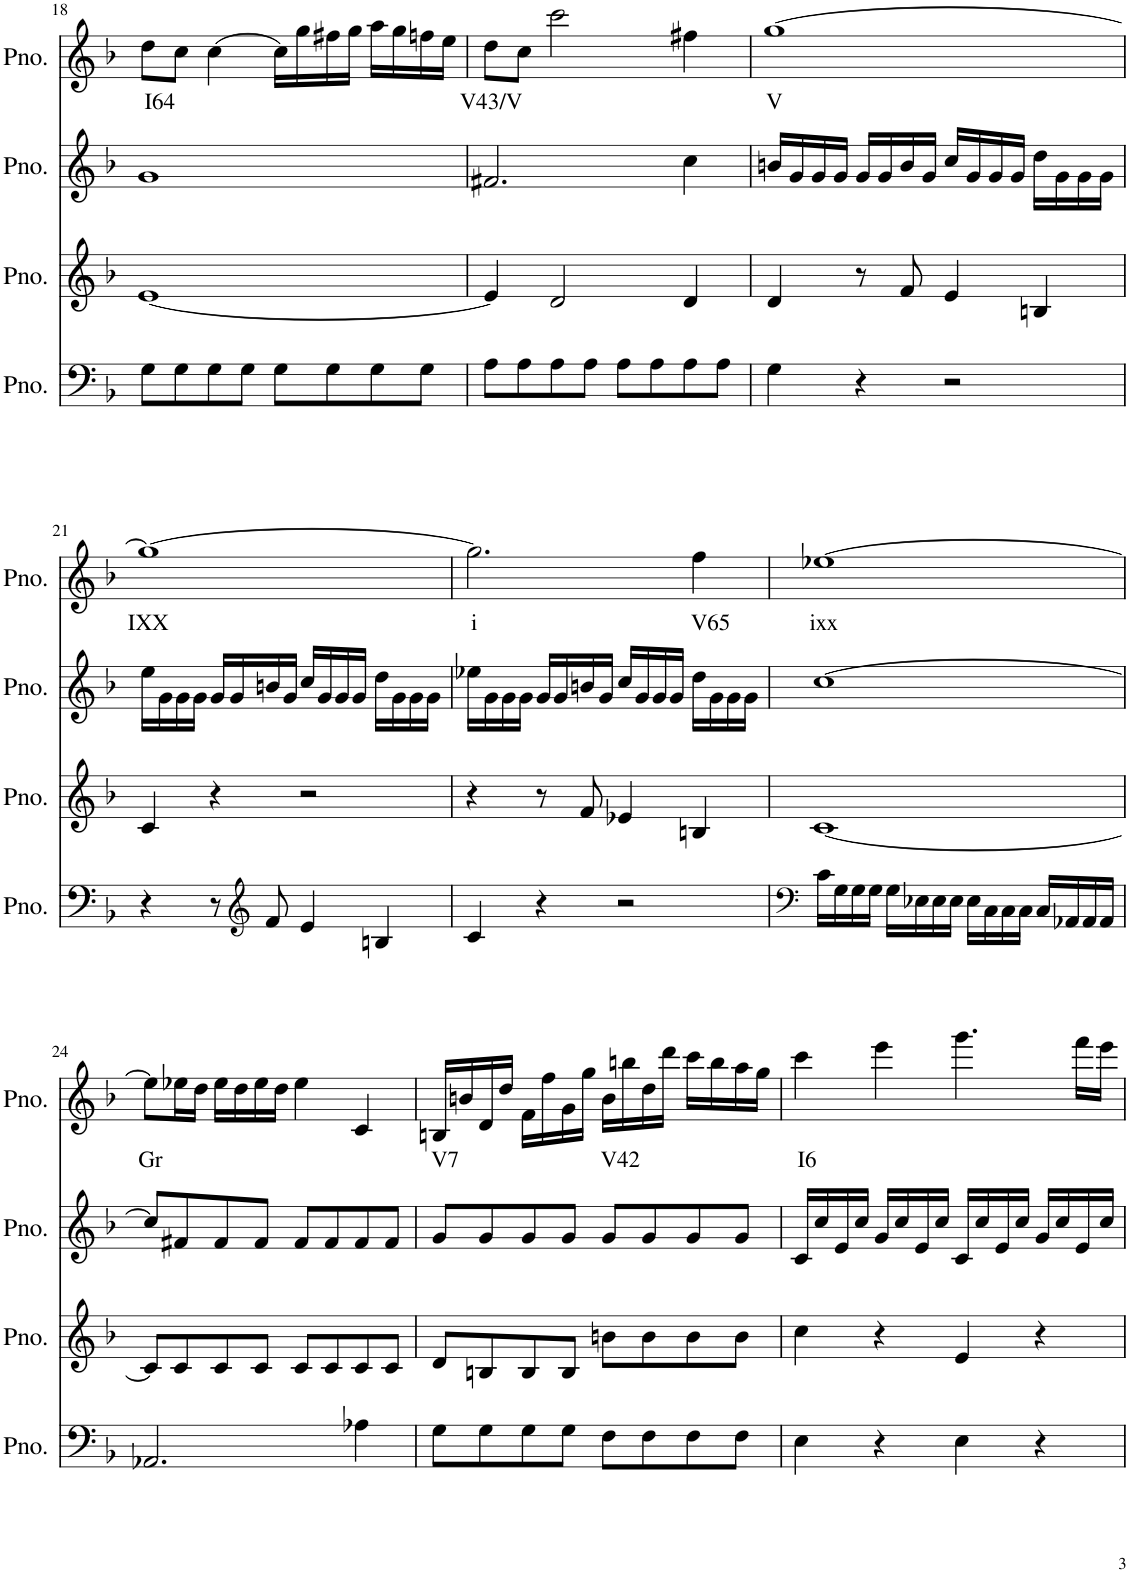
**kern	**kern	**kern	**kern	**text
*part4	*part3	*part2	*part1	*part1
*staff4	*staff3	*staff2	*staff1	*staff1
*I"Piano	*I"Piano	*I"Piano	*I"Piano, MIDI File Track 4 Ch4 Ch1 Ch1	*
*I'Pno.	*I'Pno.	*I'Pno.	*I'Pno.	*
!!LO:PB:g=z
*clefF4	*clefG2	*clefG2	*clefG2	*
*k[b-]	*k[b-]	*k[b-]	*k[b-]	*
*M4/4	*M4/4	*M4/4	*M4/4	*
=18	=18	=18	=18	=18
!	!	!	!	!LO:LY:b
8G\L	[1e	1g	8dd\L	I64
8G\	.	.	8cc\J	.
8G\	.	.	[4cc\	.
8G\J	.	.	.	.
8G\L	.	.	16cc\LL]	.
.	.	.	16gg\	.
8G\	.	.	16ff#X\	.
.	.	.	16gg\JJ	.
8G\	.	.	16aa\LL	.
.	.	.	16gg\	.
8G\J	.	.	16ffn\	.
.	.	.	16ee\JJ	.
=19	=19	=19	=19	=19
!	!	!	!	!LO:LY:b
8A\L	4e/]	2.f#X/	8dd\L	V43/V
8A\	.	.	8cc\J	.
8A\	2d/	.	2ccc\	.
8A\J	.	.	.	.
8A\L	.	.	.	.
8A\	.	.	.	.
8A\	4d/	4cc\	4ff#X\	.
8A\J	.	.	.	.
=20	=20	=20	=20	=20
!	!	!	!	!LO:LY:b
4G\	4d/	16bn/LL	[1gg	V
.	.	16g/	.	.
.	.	16g/	.	.
.	.	16g/JJ	.	.
4r	8r	16g/LL	.	.
.	.	16g/	.	.
.	8f/	16b/	.	.
.	.	16g/JJ	.	.
2r	4e/	16cc/LL	.	.
.	.	16g/	.	.
.	.	16g/	.	.
.	.	16g/JJ	.	.
.	4Bn/	16dd\LL	.	.
.	.	16g\	.	.
.	.	16g\	.	.
.	.	16g\JJ	.	.
!!LO:LB:g=z
=21	=21	=21	=21	=21
!	!	!	!	!LO:LY:b
4r	4c/	16ee\LL	1gg_	IXX
.	.	16g\	.	.
.	.	16g\	.	.
.	.	16g\JJ	.	.
8r	4r	16g/LL	.	.
.	.	16g/	.	.
*clefG2	*	*	*	*
8f/	.	16bn/	.	.
.	.	16g/JJ	.	.
4e/	2r	16cc/LL	.	.
.	.	16g/	.	.
.	.	16g/	.	.
.	.	16g/JJ	.	.
4Bn/	.	16dd\LL	.	.
.	.	16g\	.	.
.	.	16g\	.	.
.	.	16g\JJ	.	.
=22	=22	=22	=22	=22
!	!	!	!	!LO:LY:b
4c/	4r	16ee-X\LL	2.gg\]	i
.	.	16g\	.	.
.	.	16g\	.	.
.	.	16g\JJ	.	.
4r	8r	16g/LL	.	.
.	.	16g/	.	.
.	8f/	16bn/	.	.
.	.	16g/JJ	.	.
2r	4e-X/	16cc/LL	.	.
.	.	16g/	.	.
.	.	16g/	.	.
.	.	16g/JJ	.	.
!	!	!	!	!LO:LY:b
.	4Bn/	16dd\LL	4ff\	V65
.	.	16g\	.	.
.	.	16g\	.	.
.	.	16g\JJ	.	.
=23	=23	=23	=23	=23
*clefF4	*	*	*	*
!	!	!	!	!LO:LY:b
16c\LL	[1c	[1cc	[1ee-X	ixx
16G\	.	.	.	.
16G\	.	.	.	.
16G\JJ	.	.	.	.
16G\LL	.	.	.	.
16E-X\	.	.	.	.
16E-\	.	.	.	.
16E-\JJ	.	.	.	.
16E-\LL	.	.	.	.
16C\	.	.	.	.
16C\	.	.	.	.
16C\JJ	.	.	.	.
16C/LL	.	.	.	.
16AA-X/	.	.	.	.
16AA-/	.	.	.	.
16AA-/JJ	.	.	.	.
!!LO:LB:g=z
=24	=24	=24	=24	=24
!	!	!	!	!LO:LY:b
2.AA-X/	8c/L]	8cc/L]	8ee-\L]	Gr
.	8c/	8f#X/	16ee-X\L	.
.	.	.	16dd\JJ	.
.	8c/	8f#/	16ee-\LL	.
.	.	.	16dd\	.
.	8c/J	8f#/J	16ee-\	.
.	.	.	16dd\JJ	.
.	8c/L	8f#/L	4ee-\	.
.	8c/	8f#/	.	.
4A-X\	8c/	8f#/	4c/	.
.	8c/J	8f#/J	.	.
=25	=25	=25	=25	=25
!	!	!	!	!LO:LY:b
8G\L	8d/L	8g/L	16Bn/LL	V7
.	.	.	16bn/	.
8G\	8Bn/	8g/	16d/	.
.	.	.	16dd/JJ	.
8G\	8B/	8g/	16f\LL	.
.	.	.	16ff\	.
8G\J	8B/J	8g/J	16g\	.
.	.	.	16gg\JJ	.
!	!	!	!	!LO:LY:b
8F\L	8bn\L	8g/L	16b\LL	V42
.	.	.	16bbn\	.
8F\	8b\	8g/	16dd\	.
.	.	.	16ddd\JJ	.
8F\	8b\	8g/	16ccc\LL	.
.	.	.	16bb\	.
8F\J	8b\J	8g/J	16aa\	.
.	.	.	16gg\JJ	.
=26	=26	=26	=26	=26
!	!	!	!	!LO:LY:b
4E\	4cc\	16c/LL	4ccc\	I6
.	.	16cc/	.	.
.	.	16e/	.	.
.	.	16cc/JJ	.	.
4r	4r	16g/LL	4eee\	.
.	.	16cc/	.	.
.	.	16e/	.	.
.	.	16cc/JJ	.	.
4E\	4e/	16c/LL	4.ggg\	.
.	.	16cc/	.	.
.	.	16e/	.	.
.	.	16cc/JJ	.	.
4r	4r	16g/LL	.	.
.	.	16cc/	.	.
.	.	16e/	16fff\LL	.
.	.	16cc/JJ	16eee\JJ	.
=	=	=	=	=
*-	*-	*-	*-	*-
